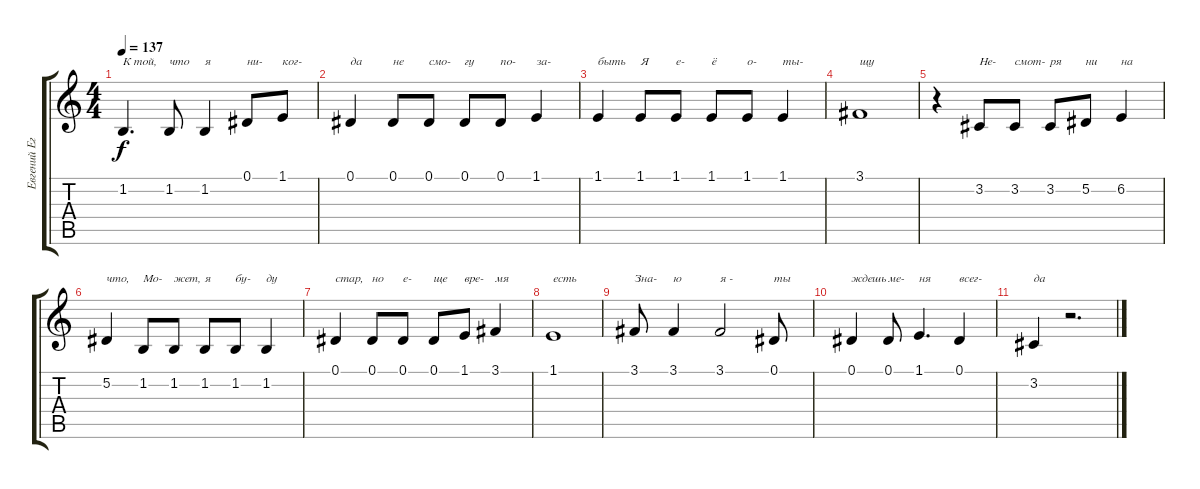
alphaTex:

\track ("Евгений Егоров" "Евгений Ег") {instrument bassoon}
\staff {score tabs}
\tuning (Eb4 Bb3 Gb3 Db3 Ab2 Eb2) {hide}
\ts (4 4)
\tempo 137
\clef g2
\ks c
1.2.4{d txt "К той," dy f} 1.2.8{txt "что"} 1.2.4{txt "я"} 0.1.8{txt "ни-"} 1.1.8{txt "ког-"} |
0.1.4{txt "да"} 0.1.8{txt "не"} 0.1.8{txt "смо-"} 0.1.8{txt "гу"} 0.1.8{txt "по-"} 1.1.4{txt "за-"} |
1.1.4{txt "быть"} 1.1.8{txt "Я"} 1.1.8{txt "е-"} 1.1.8{txt "ё"} 1.1.8{txt "о-"} 1.1.4{txt "ты-"} |
3.1.1{txt "щу"} |
r.4 3.2.8{txt "Не-"} 3.2.8{txt "смот-"} 3.2.8{txt "ря"} 5.2.8{txt "ни"} 6.2.4{txt "на"} |
5.2.4{txt "что,"} 1.2.8{txt "Мо-"} 1.2.8{txt "жет,"} 1.2.8{txt "я"} 1.2.8{txt "бу-"} 1.2.4{txt "ду"} |
0.1.4{txt "стар,"} 0.1.8{txt "но"} 0.1.8{txt "е-"} 0.1.8{txt "ще"} 1.1.8{txt "вре-"} 3.1.4{txt "мя"} |
1.1.1{txt "есть"} |
3.1.8{txt "Зна-"} 3.1.4{txt "ю"} 3.1.2{txt "я -"} 0.1.8{txt "ты"} |
0.1.4{txt "ждешь"} 0.1.8{txt "ме-"} 1.1.4{d txt "ня"} 0.1.4{txt "всег-"} |
3.2.4{txt "да"} r.2{d}
